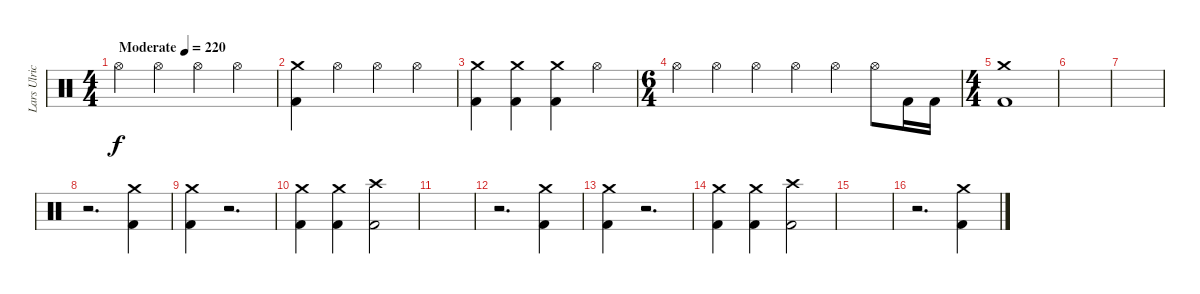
\track ("Lars Ulrich (Drums)" "Lars Ulric") {instrument percussion}
\staff {score}
\articulation defaults
\ts (4 4)
\tempo (220 "Moderate")
\clef neutral
\ks c "Hi-Hat (open)".4{dy f} "Hi-Hat (open)".4 "Hi-Hat (open)".4 "Hi-Hat (open)".4
|
("Crash medium (hit)" "Kick (hit) 2").4 "Hi-Hat (open)".4 "Hi-Hat (open)".4 "Hi-Hat (open)".4 |
("Crash medium (hit)" "Kick (hit) 2").4 ("Crash medium (hit)" "Kick (hit) 2").4 ("Crash medium (hit)" "Kick (hit) 2").4 "Hi-Hat (open)".4 |
\ts (6 4)
"Hi-Hat (open)".4 "Hi-Hat (open)".4 "Hi-Hat (open)".4 "Hi-Hat (open)".4 "Hi-Hat (open)".4 "Hi-Hat (open)".8 "Kick (hit) 2".16 "Kick (hit) 2".16 |
\ts (4 4)
("Crash medium (hit)" "Kick (hit) 2").1 |
|
|
r.2{d} ("Crash medium (hit)" "Kick (hit) 2").4 |
("Crash medium (hit)" "Kick (hit) 2").4 r.2{d volume 0} |
("Crash medium (hit)" "Kick (hit) 2").4{volume 16} ("Crash medium (hit)" "Kick (hit) 2").4 ("Crash high (hit)" "Kick (hit) 2").2 |
|
r.2{d} ("Crash medium (hit)" "Kick (hit) 2").4 |
("Crash medium (hit)" "Kick (hit) 2").4 r.2{d volume 0} |
("Crash medium (hit)" "Kick (hit) 2").4{volume 16} ("Crash medium (hit)" "Kick (hit) 2").4 ("Crash high (hit)" "Kick (hit) 2").2 |
|
r.2{d} ("Crash medium (hit)" "Kick (hit) 2").4
